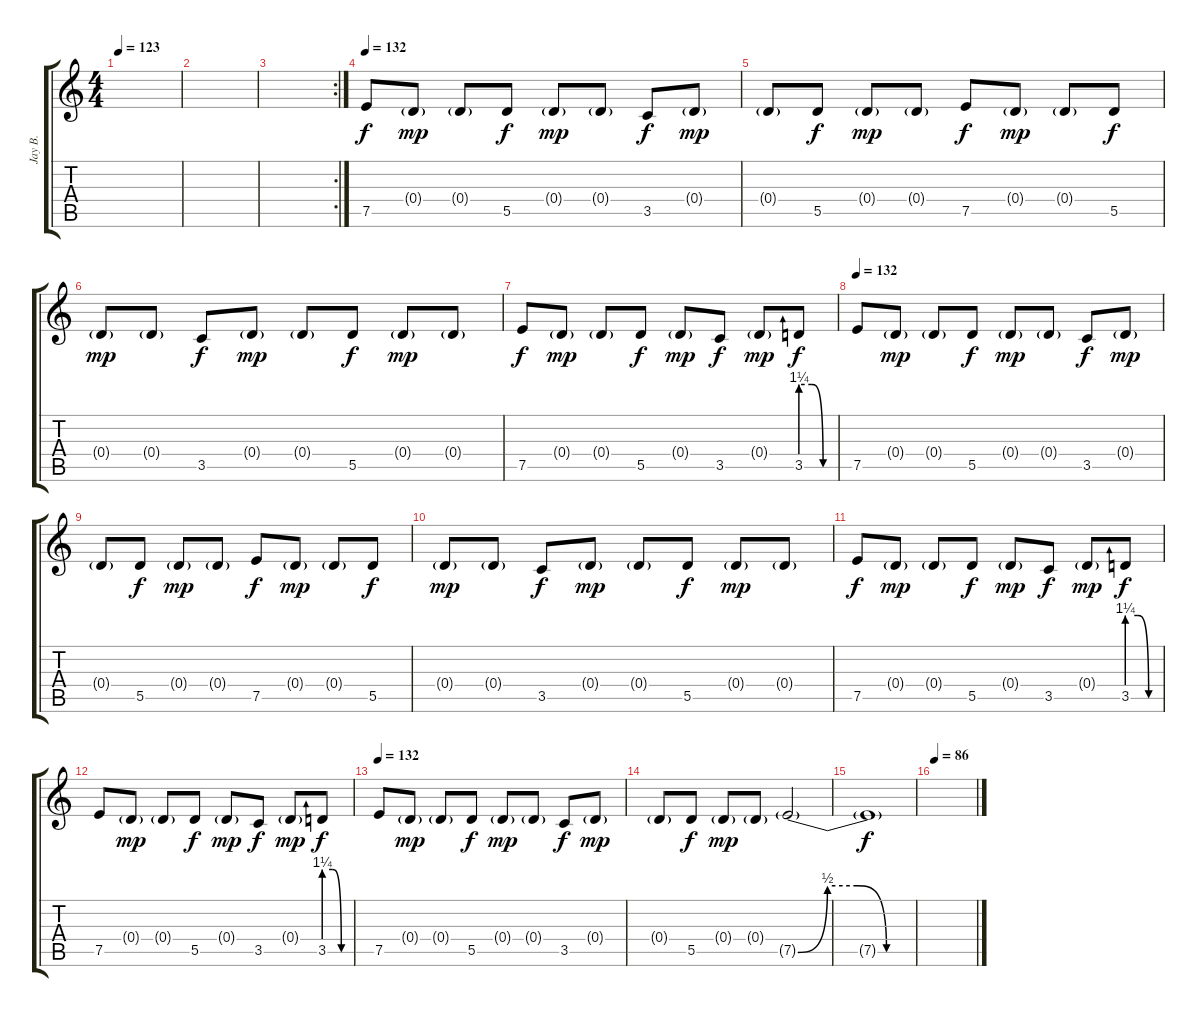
\track ("Jay B." "Jay B.") {instrument distortionguitar}
\staff {score tabs}
\tuning (E4 B3 G3 D3 A2 E2) {hide}
\ts (4 4)
\tempo 123
\clef g2
\ks c
|
|
\rc 2
|
\tempo 132
7.5.8{dy f} 0.4{g}.8{dy mp} 0.4{g}.8 5.5.8{dy f} 0.4{g}.8{dy mp} 0.4{g}.8 3.5.8{dy f} 0.4{g}.8{dy mp} |
0.4{g}.8 5.5.8{dy f} 0.4{g}.8{dy mp} 0.4{g}.8 7.5.8{dy f} 0.4{g}.8{dy mp} 0.4{g}.8 5.5.8{dy f} |
0.4{g}.8{dy mp} 0.4{g}.8 3.5.8{dy f} 0.4{g}.8{dy mp} 0.4{g}.8 5.5.8{dy f} 0.4{g}.8{dy mp} 0.4{g}.8 |
7.5.8{dy f} 0.4{g}.8{dy mp} 0.4{g}.8 5.5.8{dy f} 0.4{g}.8{dy mp} 3.5.8{dy f} 0.4{g}.8{dy mp} 3.5{be (custom 0 5 20 5 40 0 60 0)}.8{dy f} |
\tempo 132
7.5.8 0.4{g}.8{dy mp} 0.4{g}.8 5.5.8{dy f} 0.4{g}.8{dy mp} 0.4{g}.8 3.5.8{dy f} 0.4{g}.8{dy mp} |
0.4{g}.8 5.5.8{dy f} 0.4{g}.8{dy mp} 0.4{g}.8 7.5.8{dy f} 0.4{g}.8{dy mp} 0.4{g}.8 5.5.8{dy f} |
0.4{g}.8{dy mp} 0.4{g}.8 3.5.8{dy f} 0.4{g}.8{dy mp} 0.4{g}.8 5.5.8{dy f} 0.4{g}.8{dy mp} 0.4{g}.8 |
7.5.8{dy f} 0.4{g}.8{dy mp} 0.4{g}.8 5.5.8{dy f} 0.4{g}.8{dy mp} 3.5.8{dy f} 0.4{g}.8{dy mp} 3.5{be (custom 0 5 20 5 40 0 60 0)}.8{dy f} |
7.5.8 0.4{g}.8{dy mp} 0.4{g}.8 5.5.8{dy f} 0.4{g}.8{dy mp} 3.5.8{dy f} 0.4{g}.8{dy mp} 3.5{be (custom 0 5 20 5 40 0 60 0)}.8{dy f} |
\tempo 132
7.5.8 0.4{g}.8{dy mp} 0.4{g}.8 5.5.8{dy f} 0.4{g}.8{dy mp} 0.4{g}.8 3.5.8{dy f} 0.4{g}.8{dy mp} |
0.4{g}.8 5.5.8{dy f} 0.4{g}.8{dy mp} 0.4{g}.8 7.5{be (custom 0 0 15 2 30 2 45 0 60 0) g}.2 |
7.5{t}.1{dy f} |
\tempo 86
